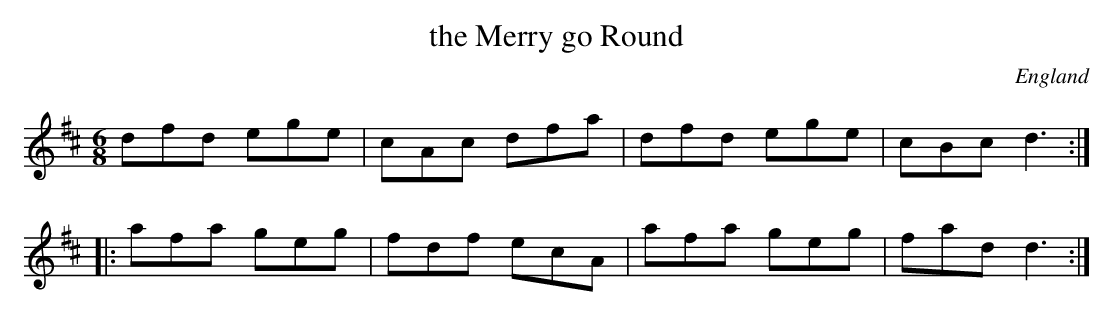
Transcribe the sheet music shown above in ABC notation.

X:1
T:the Merry go Round
L:1/8
M:6/8
O:England
K:D
dfd ege | cAc dfa | dfd ege | cBc d3 ::
afa geg | fdf ecA | afa geg | fad d3 :|
